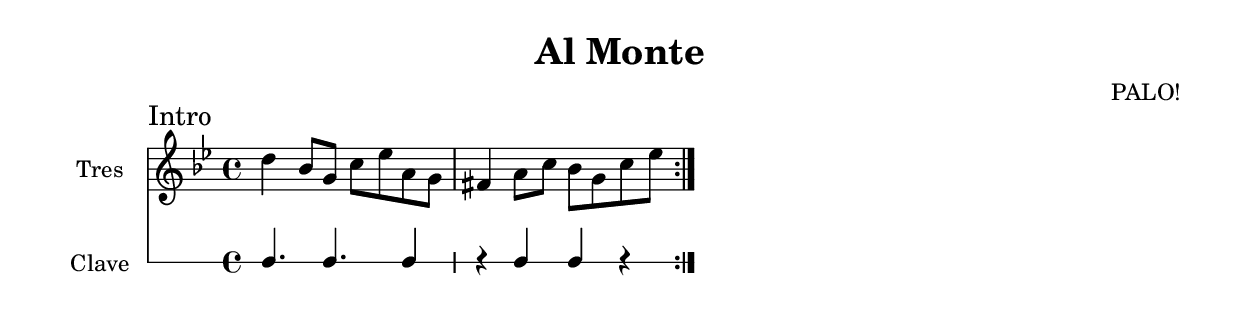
\version "2.24.3"

\header {
    title = "Al Monte"
    composer = "PALO!"
}

<<

\new Staff \with {
  instrumentName = "Tres"
} \relative c'' {
    \sectionLabel "Intro"
    \key g \minor
    \repeat volta 2  {
        d4 bes8 g c es a, g 
        fis4 a8 c bes g c es
    }
}

\new RhythmicStaff \with {
  instrumentName = "Clave"
} {
    c4. c4. c4
    r4 c c r
}

>>
